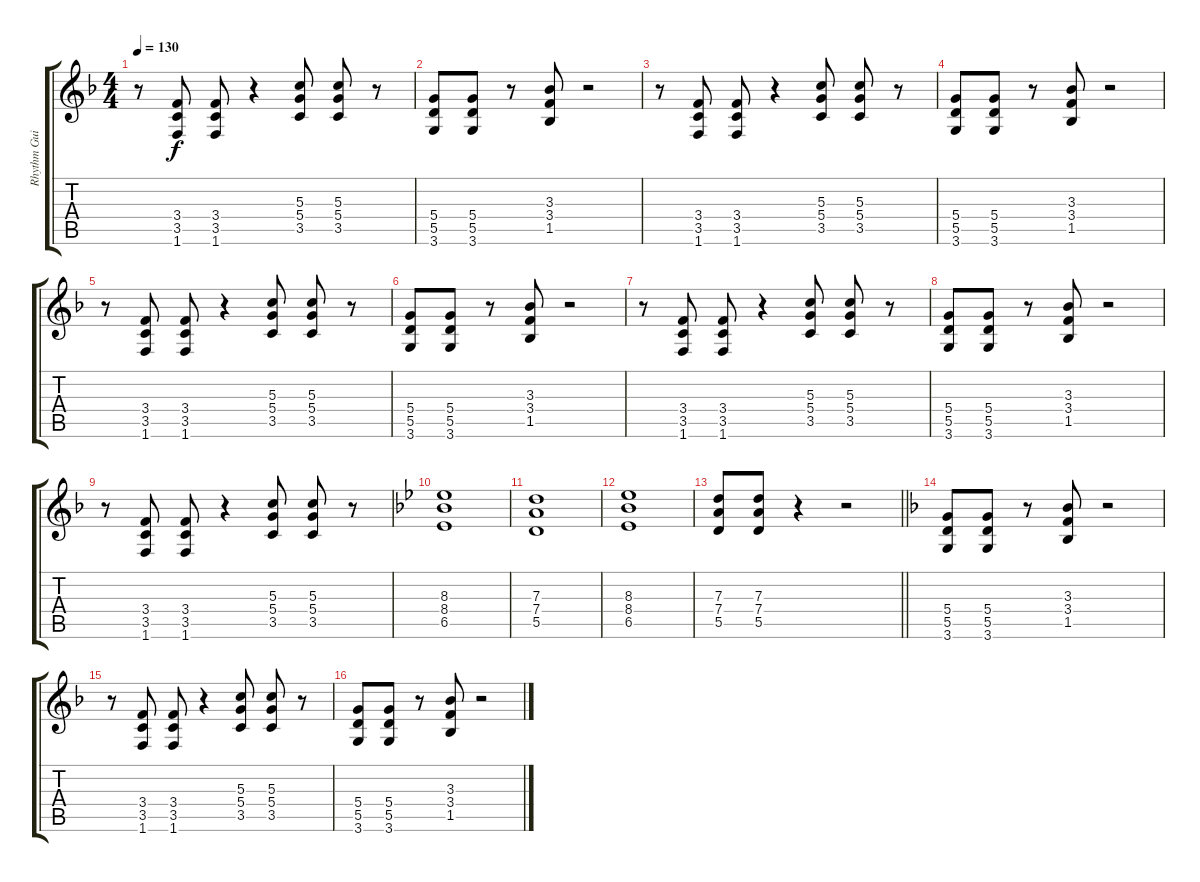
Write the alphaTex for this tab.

\track ("Rhythm Guitar - Aldo Nova" "Rhythm Gui") {instrument distortionguitar}
\staff {score tabs}
\tuning (E4 B3 G3 D3 A2 E2) {hide}
\ts (4 4)
\tempo 130
\clef g2
\ks f
r.8{dy f} (3.4 3.5 1.6).8 (3.4 3.5 1.6).8 r.4 (5.3 5.4 3.5).8 (5.3 5.4 3.5).8 r.8 |
(5.4 5.5 3.6).8 (5.4 5.5 3.6).8 r.8 (3.3 3.4 1.5).8 r.2 |
r.8 (3.4 3.5 1.6).8 (3.4 3.5 1.6).8 r.4 (5.3 5.4 3.5).8 (5.3 5.4 3.5).8 r.8 |
(5.4 5.5 3.6).8 (5.4 5.5 3.6).8 r.8 (3.3 3.4 1.5).8 r.2 |
r.8 (3.4 3.5 1.6).8 (3.4 3.5 1.6).8 r.4 (5.3 5.4 3.5).8 (5.3 5.4 3.5).8 r.8 |
(5.4 5.5 3.6).8 (5.4 5.5 3.6).8 r.8 (3.3 3.4 1.5).8 r.2 |
r.8 (3.4 3.5 1.6).8 (3.4 3.5 1.6).8 r.4 (5.3 5.4 3.5).8 (5.3 5.4 3.5).8 r.8 |
(5.4 5.5 3.6).8 (5.4 5.5 3.6).8 r.8 (3.3 3.4 1.5).8 r.2 |
r.8 (3.4 3.5 1.6).8 (3.4 3.5 1.6).8 r.4 (5.3 5.4 3.5).8 (5.3 5.4 3.5).8 r.8 |
\ks bb
(8.3 8.4 6.5).1 |
(7.3 7.4 5.5).1 |
(8.3 8.4 6.5).1 |
\barLineRight lightlight
(7.3 7.4 5.5).8 (7.3 7.4 5.5).8 r.4 r.2 |
\ks f
(5.4 5.5 3.6).8 (5.4 5.5 3.6).8 r.8 (3.3 3.4 1.5).8 r.2 |
r.8 (3.4 3.5 1.6).8 (3.4 3.5 1.6).8 r.4 (5.3 5.4 3.5).8 (5.3 5.4 3.5).8 r.8 |
(5.4 5.5 3.6).8 (5.4 5.5 3.6).8 r.8 (3.3 3.4 1.5).8 r.2
